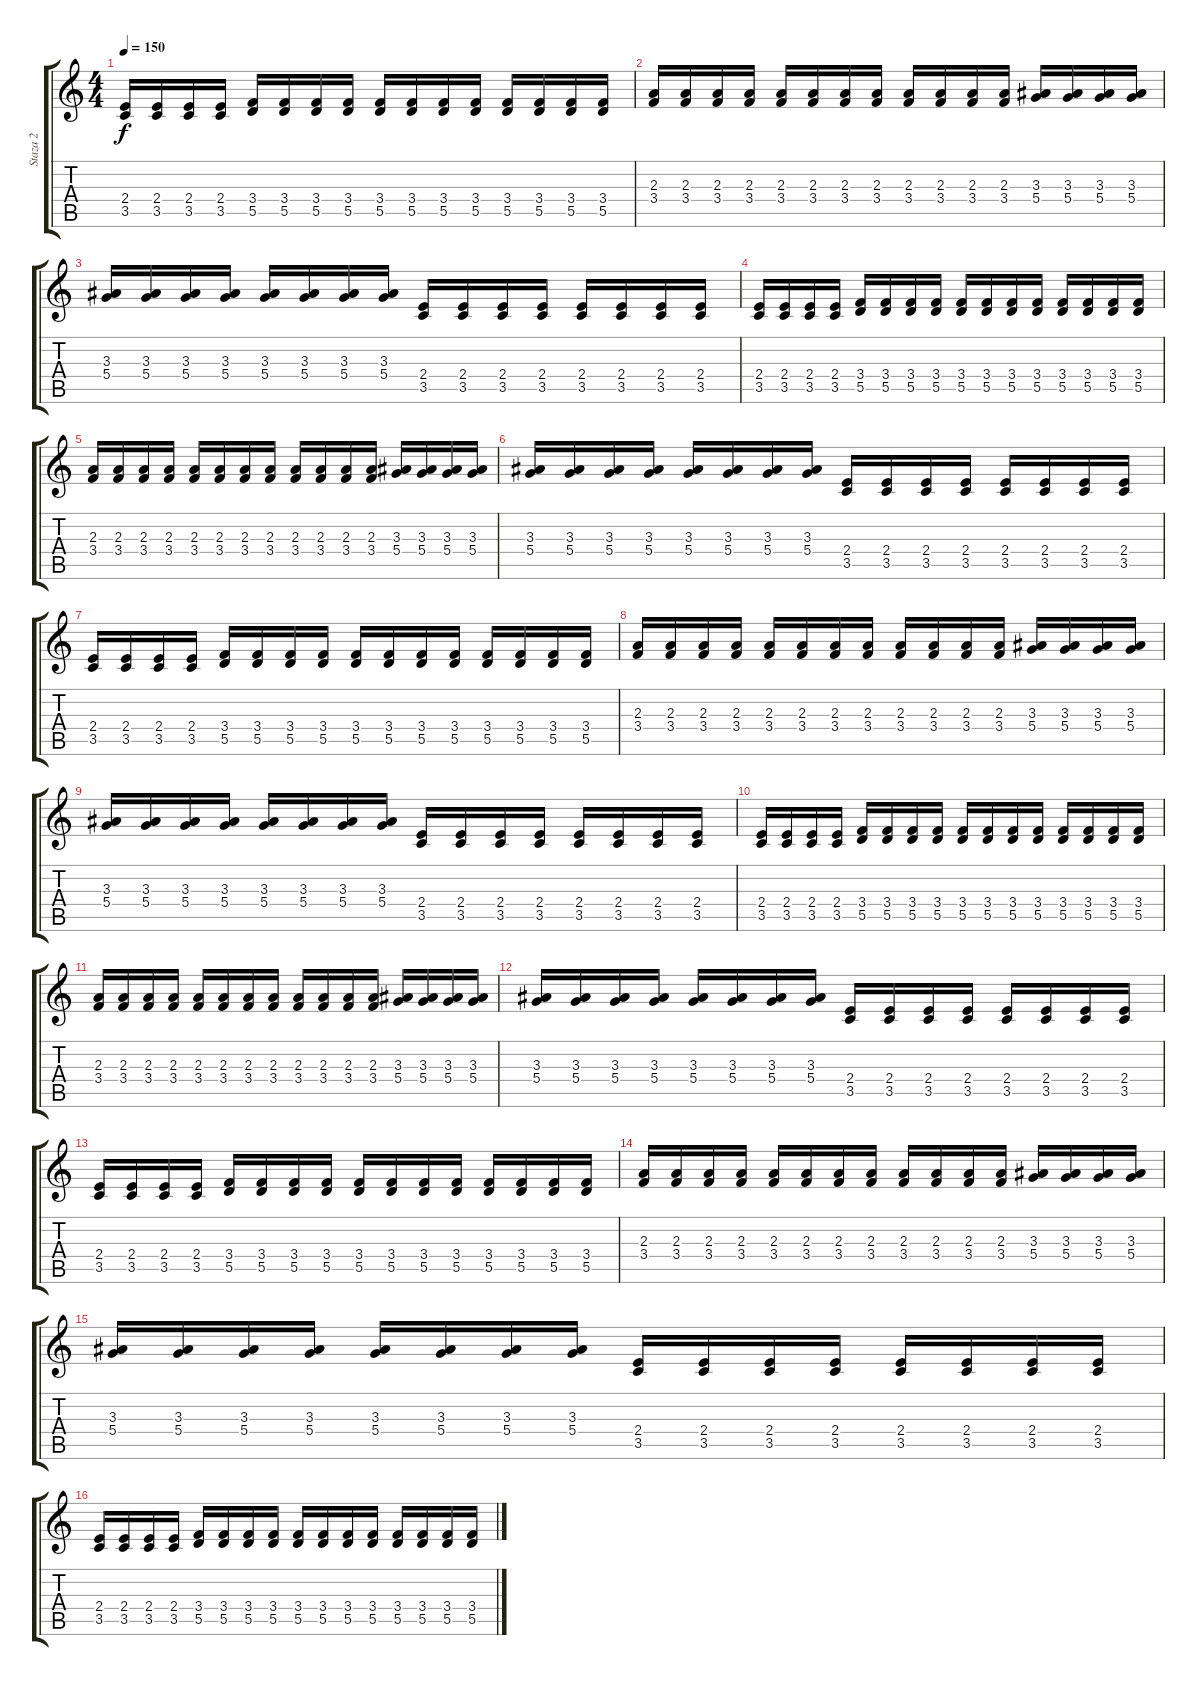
\track ("Staza 2" "Staza 2") {instrument distortionguitar}
\staff {score tabs}
\tuning (E4 B3 G3 D3 A2 E2) {hide}
\ts (4 4)
\tempo 150
\clef g2
\ks c
(2.4 3.5).16{dy f} (2.4 3.5).16 (2.4 3.5).16 (2.4 3.5).16 (3.4 5.5).16 (3.4 5.5).16 (3.4 5.5).16 (3.4 5.5).16 (3.4 5.5).16 (3.4 5.5).16 (3.4 5.5).16 (3.4 5.5).16 (3.4 5.5).16 (3.4 5.5).16 (3.4 5.5).16 (3.4 5.5).16 |
(2.3 3.4).16 (2.3 3.4).16 (2.3 3.4).16 (2.3 3.4).16 (2.3 3.4).16 (2.3 3.4).16 (2.3 3.4).16 (2.3 3.4).16 (2.3 3.4).16 (2.3 3.4).16 (2.3 3.4).16 (2.3 3.4).16 (3.3 5.4).16 (3.3 5.4).16 (3.3 5.4).16 (3.3 5.4).16 |
(3.3 5.4).16 (3.3 5.4).16 (3.3 5.4).16 (3.3 5.4).16 (3.3 5.4).16 (3.3 5.4).16 (3.3 5.4).16 (3.3 5.4).16 (2.4 3.5).16 (2.4 3.5).16 (2.4 3.5).16 (2.4 3.5).16 (2.4 3.5).16 (2.4 3.5).16 (2.4 3.5).16 (2.4 3.5).16 |
(2.4 3.5).16 (2.4 3.5).16 (2.4 3.5).16 (2.4 3.5).16 (3.4 5.5).16 (3.4 5.5).16 (3.4 5.5).16 (3.4 5.5).16 (3.4 5.5).16 (3.4 5.5).16 (3.4 5.5).16 (3.4 5.5).16 (3.4 5.5).16 (3.4 5.5).16 (3.4 5.5).16 (3.4 5.5).16 |
(2.3 3.4).16 (2.3 3.4).16 (2.3 3.4).16 (2.3 3.4).16 (2.3 3.4).16 (2.3 3.4).16 (2.3 3.4).16 (2.3 3.4).16 (2.3 3.4).16 (2.3 3.4).16 (2.3 3.4).16 (2.3 3.4).16 (3.3 5.4).16 (3.3 5.4).16 (3.3 5.4).16 (3.3 5.4).16 |
(3.3 5.4).16 (3.3 5.4).16 (3.3 5.4).16 (3.3 5.4).16 (3.3 5.4).16 (3.3 5.4).16 (3.3 5.4).16 (3.3 5.4).16 (2.4 3.5).16 (2.4 3.5).16 (2.4 3.5).16 (2.4 3.5).16 (2.4 3.5).16 (2.4 3.5).16 (2.4 3.5).16 (2.4 3.5).16 |
(2.4 3.5).16 (2.4 3.5).16 (2.4 3.5).16 (2.4 3.5).16 (3.4 5.5).16 (3.4 5.5).16 (3.4 5.5).16 (3.4 5.5).16 (3.4 5.5).16 (3.4 5.5).16 (3.4 5.5).16 (3.4 5.5).16 (3.4 5.5).16 (3.4 5.5).16 (3.4 5.5).16 (3.4 5.5).16 |
(2.3 3.4).16 (2.3 3.4).16 (2.3 3.4).16 (2.3 3.4).16 (2.3 3.4).16 (2.3 3.4).16 (2.3 3.4).16 (2.3 3.4).16 (2.3 3.4).16 (2.3 3.4).16 (2.3 3.4).16 (2.3 3.4).16 (3.3 5.4).16 (3.3 5.4).16 (3.3 5.4).16 (3.3 5.4).16 |
(3.3 5.4).16 (3.3 5.4).16 (3.3 5.4).16 (3.3 5.4).16 (3.3 5.4).16 (3.3 5.4).16 (3.3 5.4).16 (3.3 5.4).16 (2.4 3.5).16 (2.4 3.5).16 (2.4 3.5).16 (2.4 3.5).16 (2.4 3.5).16 (2.4 3.5).16 (2.4 3.5).16 (2.4 3.5).16 |
(2.4 3.5).16 (2.4 3.5).16 (2.4 3.5).16 (2.4 3.5).16 (3.4 5.5).16 (3.4 5.5).16 (3.4 5.5).16 (3.4 5.5).16 (3.4 5.5).16 (3.4 5.5).16 (3.4 5.5).16 (3.4 5.5).16 (3.4 5.5).16 (3.4 5.5).16 (3.4 5.5).16 (3.4 5.5).16 |
(2.3 3.4).16 (2.3 3.4).16 (2.3 3.4).16 (2.3 3.4).16 (2.3 3.4).16 (2.3 3.4).16 (2.3 3.4).16 (2.3 3.4).16 (2.3 3.4).16 (2.3 3.4).16 (2.3 3.4).16 (2.3 3.4).16 (3.3 5.4).16 (3.3 5.4).16 (3.3 5.4).16 (3.3 5.4).16 |
(3.3 5.4).16 (3.3 5.4).16 (3.3 5.4).16 (3.3 5.4).16 (3.3 5.4).16 (3.3 5.4).16 (3.3 5.4).16 (3.3 5.4).16 (2.4 3.5).16 (2.4 3.5).16 (2.4 3.5).16 (2.4 3.5).16 (2.4 3.5).16 (2.4 3.5).16 (2.4 3.5).16 (2.4 3.5).16 |
(2.4 3.5).16 (2.4 3.5).16 (2.4 3.5).16 (2.4 3.5).16 (3.4 5.5).16 (3.4 5.5).16 (3.4 5.5).16 (3.4 5.5).16 (3.4 5.5).16 (3.4 5.5).16 (3.4 5.5).16 (3.4 5.5).16 (3.4 5.5).16 (3.4 5.5).16 (3.4 5.5).16 (3.4 5.5).16 |
(2.3 3.4).16 (2.3 3.4).16 (2.3 3.4).16 (2.3 3.4).16 (2.3 3.4).16 (2.3 3.4).16 (2.3 3.4).16 (2.3 3.4).16 (2.3 3.4).16 (2.3 3.4).16 (2.3 3.4).16 (2.3 3.4).16 (3.3 5.4).16 (3.3 5.4).16 (3.3 5.4).16 (3.3 5.4).16 |
(3.3 5.4).16 (3.3 5.4).16 (3.3 5.4).16 (3.3 5.4).16 (3.3 5.4).16 (3.3 5.4).16 (3.3 5.4).16 (3.3 5.4).16 (2.4 3.5).16 (2.4 3.5).16 (2.4 3.5).16 (2.4 3.5).16 (2.4 3.5).16 (2.4 3.5).16 (2.4 3.5).16 (2.4 3.5).16 |
(2.4 3.5).16 (2.4 3.5).16 (2.4 3.5).16 (2.4 3.5).16 (3.4 5.5).16 (3.4 5.5).16 (3.4 5.5).16 (3.4 5.5).16 (3.4 5.5).16 (3.4 5.5).16 (3.4 5.5).16 (3.4 5.5).16 (3.4 5.5).16 (3.4 5.5).16 (3.4 5.5).16 (3.4 5.5).16
